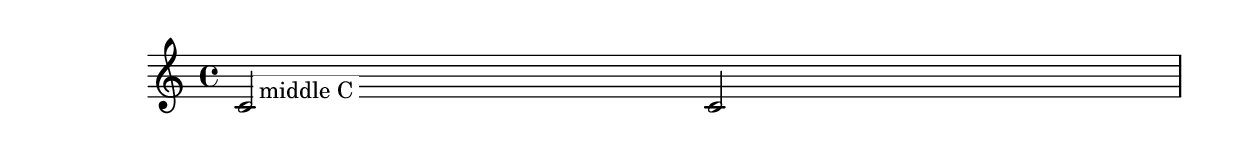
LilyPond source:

%% Do not edit this file; it is auto-generated from LSR http://lsr.dsi.unimi.it
%% This file is in the public domain.
\version "2.11.49"

\header {
  lsrtags = "editorial-annotations, text"

  texidoc = "
The @code{\\whiteout} command underlays a markup with a white box. 
Since staff lines are in a lower layer than most other grobs, this
white box will not overlap any other grob. 

"
  doctitle = "Blanking staff lines using the \\whiteout command"
} % begin verbatim
\layout { ragged-right = ##f }
\relative c' {
  \override TextScript #'extra-offset = #'(2 . 4)
  c2-\markup { \whiteout \pad-markup #0.5 "middle C" } c
} 
